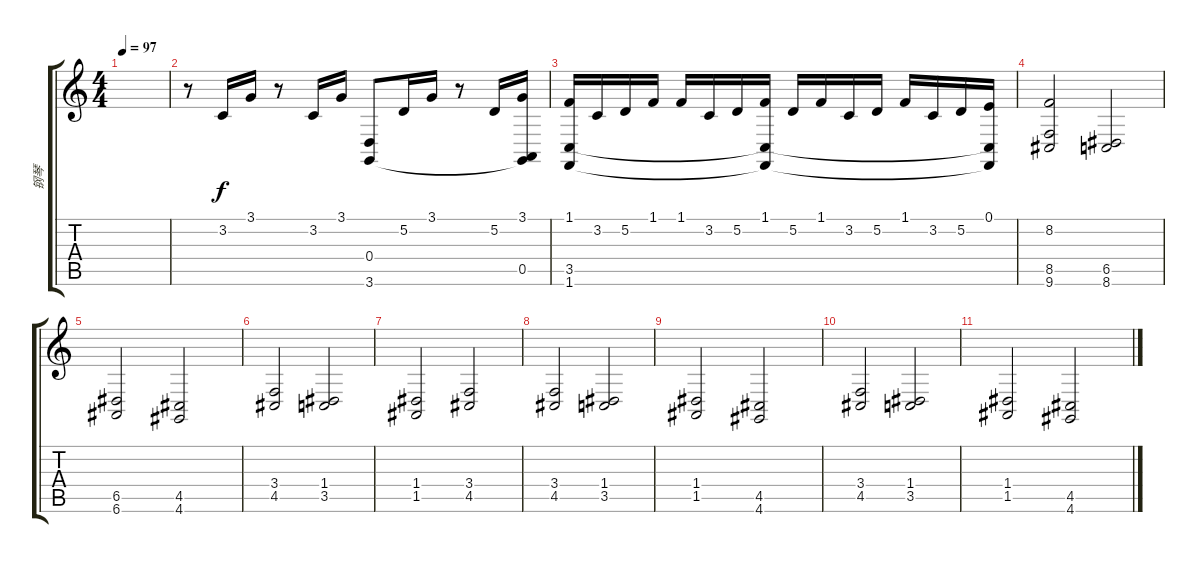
\track ("钢琴" "钢琴") {instrument acousticgrandpiano}
\staff {score tabs}
\tuning (E4 A3 G3 D3 A2 E2) {hide}
\ts (4 4)
\tempo 97
\clef g2
\ks c
|
r.8 3.2.16 3.1.16 r.8 3.2.16 3.1.16 (0.4 3.6).8 5.2.16 3.1.16 r.8 5.2.16 (3.1 0.5 3.6{t}).16 |
(1.1 3.5 1.6).16 3.2.16 5.2.16 1.1.16 1.1.16 3.2.16 5.2.16 (1.1 3.5{t} 1.6{t}).16 5.2.16 1.1.16 3.2.16 5.2.16 1.1.16 3.2.16 5.2.16 (0.1 3.5{t} 1.6{t}).16 |
(8.2 8.5 9.6).2 (6.5 8.6).2 |
(6.5 6.6).2 (4.5 4.6).2 |
(3.4 4.5).2 (1.4 3.5).2 |
(1.4 1.5).2 (3.4 4.5).2 |
(3.4 4.5).2 (1.4 3.5).2 |
(1.4 1.5).2 (4.5 4.6).2 |
(3.4 4.5).2 (1.4 3.5).2 |
(1.4 1.5).2 (4.5 4.6).2
